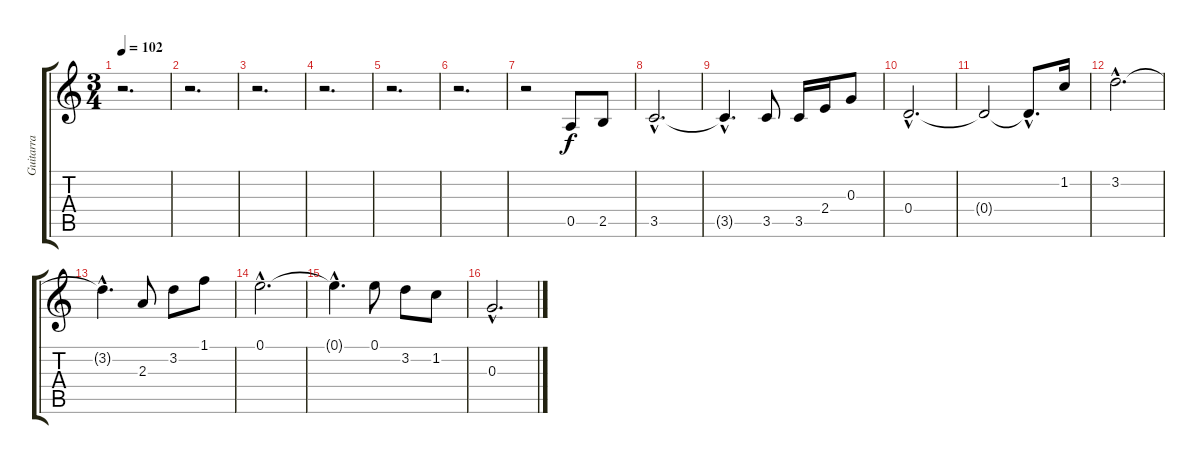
\track ("Guitarra" "Guitarra") {instrument electricguitarjazz}
\staff {score tabs}
\tuning (E4 B3 G3 D3 A2 E2) {hide}
\ts (3 4)
\tempo 102
\clef g2
\ks c
r.2{d dy f instrument electricguitarjazz} |
r.2{d} |
r.2{d} |
r.2{d} |
r.2{d} |
r.2{d} |
r.2 0.5.8 2.5.8 |
3.5{hac}.2{d} |
3.5{hac t}.4{d} 3.5.8 3.5.16 2.4.16 0.3.8 |
0.4{hac}.2{d} |
0.4{t}.2 0.4{hac t}.8{d} 1.2.16 |
3.2{hac}.2{d} |
3.2{hac t}.4{d} 2.3.8 3.2.8 1.1.8 |
0.1{hac}.2{d} |
0.1{hac t}.4{d} 0.1.8 3.2.8 1.2.8 |
0.3{hac}.2{d}
